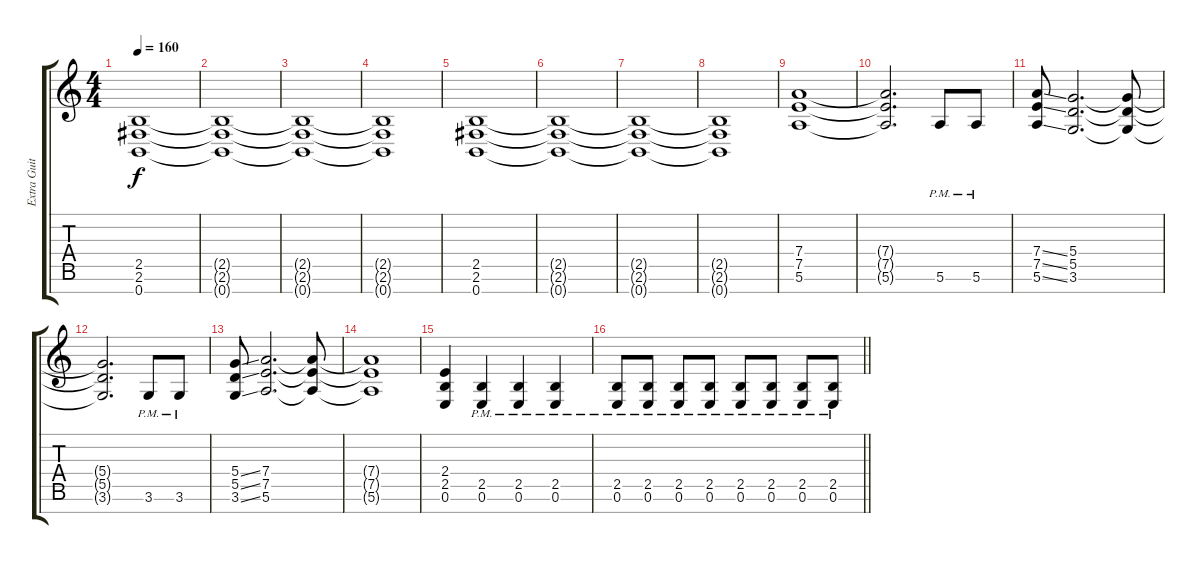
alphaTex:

\track ("Extra Guitar" "Extra Guit") {instrument distortionguitar}
\staff {score tabs}
\tuning (E4 B3 G3 D3 A2 E2 B1) {hide}
\ts (4 4)
\tempo 160
\clef g2
\ks c
(2.5 2.6 0.7).1{dy f} |
(2.5{t} 2.6{t} 0.7{t}).1 |
(2.5{t} 2.6{t} 0.7{t}).1 |
(2.5{t} 2.6{t} 0.7{t}).1 |
(2.5 2.6 0.7).1 |
(2.5{t} 2.6{t} 0.7{t}).1 |
(2.5{t} 2.6{t} 0.7{t}).1 |
(2.5{t} 2.6{t} 0.7{t}).1 |
(7.4 7.5 5.6).1 |
(7.4{t} 7.5{t} 5.6{t}).2{d} 5.6{pm}.8 5.6{pm}.8 |
(7.4{ss} 7.5{ss} 5.6{ss}).8 (5.4 5.5 3.6).2{d} (5.4{t} 5.5{t} 3.6{t}).8 |
(5.4{t} 5.5{t} 3.6{t}).2{d} 3.6{pm}.8 3.6{pm}.8 |
(5.4{ss} 5.5{ss} 3.6{ss}).8 (7.4 7.5 5.6).2{d} (7.4{t} 7.5{t} 5.6{t}).8 |
(7.4{t} 7.5{t} 5.6{t}).1 |
(2.4 2.5 0.6).4 (2.5{pm} 0.6{pm}).4 (2.5{pm} 0.6{pm}).4 (2.5{pm} 0.6{pm}).4 |
\barLineRight lightlight
(2.5{pm} 0.6{pm}).8 (2.5{pm} 0.6{pm}).8 (2.5{pm} 0.6{pm}).8 (2.5{pm} 0.6{pm}).8 (2.5{pm} 0.6{pm}).8 (2.5{pm} 0.6{pm}).8 (2.5{pm} 0.6{pm}).8 (2.5{pm} 0.6{pm}).8
